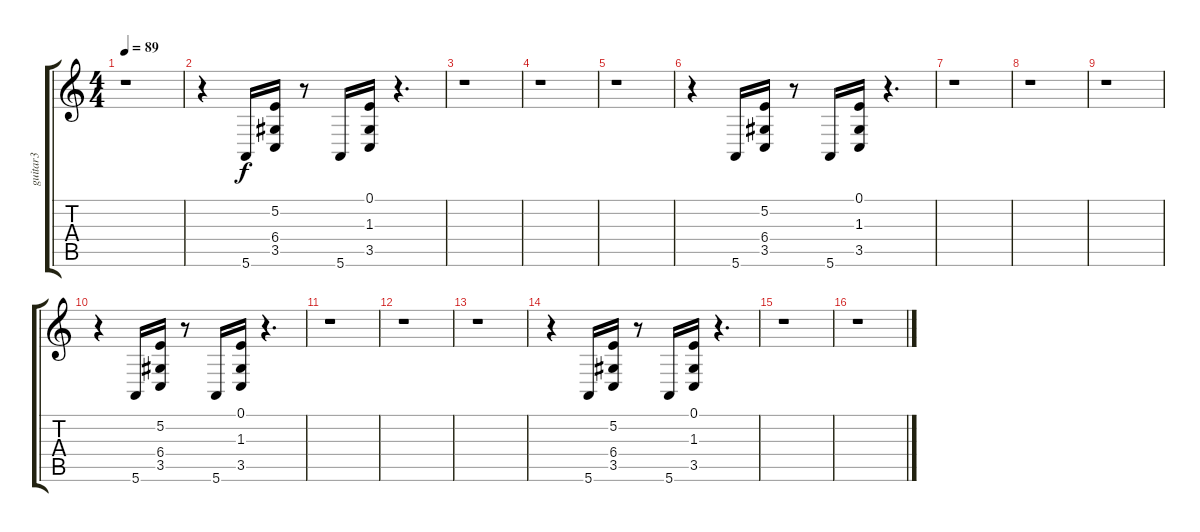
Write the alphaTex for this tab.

\track ("guitar3" "guitar3") {instrument acousticgrandpiano}
\staff {score tabs}
\tuning (E4 B3 G3 D3 A2 E2) {hide}
\ts (4 4)
\tempo 89
\clef g2
\ks c
r.1{dy f} |
r.4 5.6.16 (5.2 6.4 3.5).16 r.8 5.6.16 (0.1 1.3 3.5).16 r.4{d} |
r.1 |
r.1 |
r.1 |
r.4 5.6.16 (5.2 6.4 3.5).16 r.8 5.6.16 (0.1 1.3 3.5).16 r.4{d} |
r.1 |
r.1 |
r.1 |
r.4 5.6.16 (5.2 6.4 3.5).16 r.8 5.6.16 (0.1 1.3 3.5).16 r.4{d} |
r.1 |
r.1 |
r.1 |
r.4 5.6.16 (5.2 6.4 3.5).16 r.8 5.6.16 (0.1 1.3 3.5).16 r.4{d} |
r.1 |
r.1
